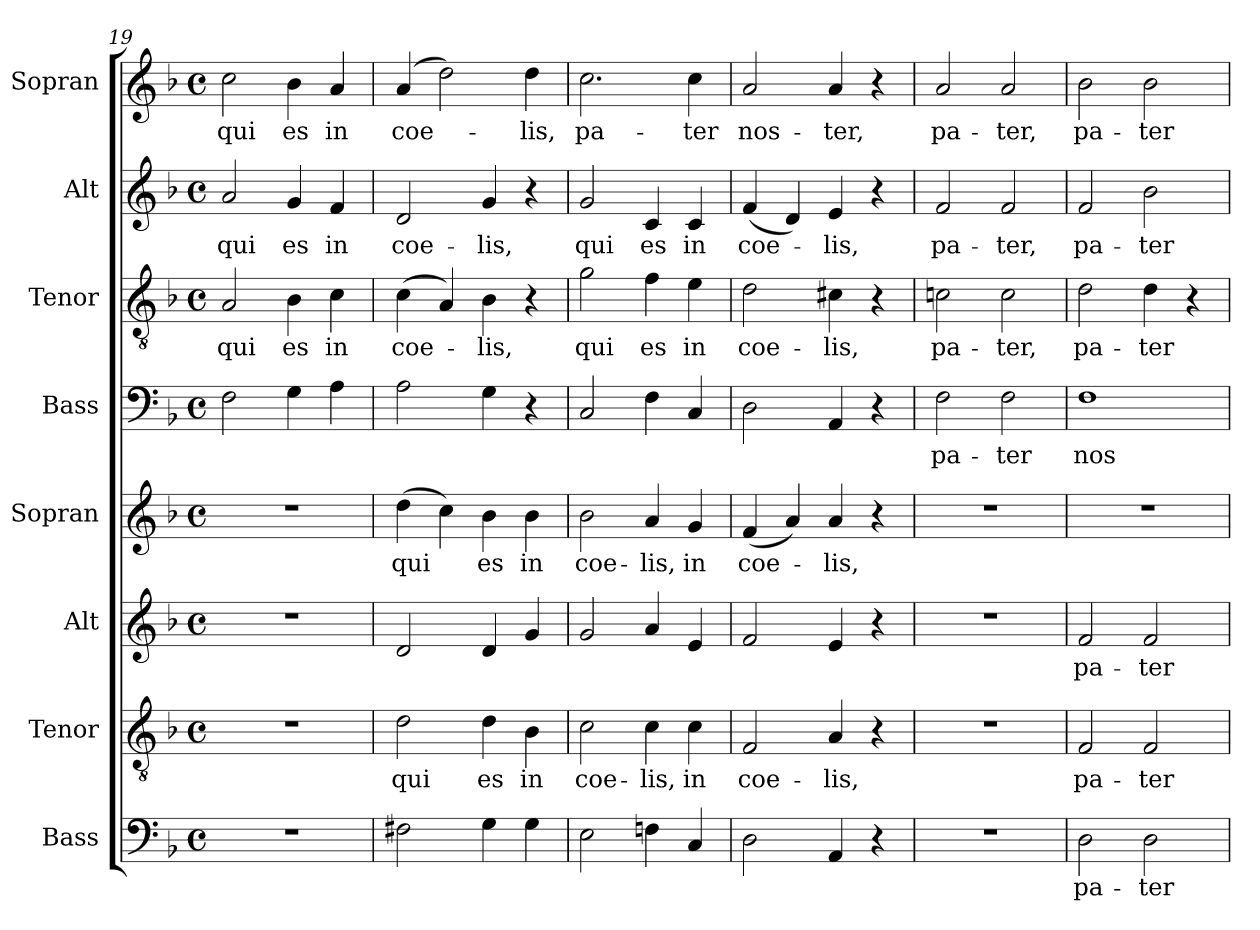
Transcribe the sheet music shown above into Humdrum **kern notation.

**kern	**text	**kern	**text	**kern	**text	**kern	**text	**kern	**text	**dynam	**kern	**text	**dynam	**kern	**text	**dynam	**kern	**text	**dynam
*part8	*part8	*part7	*part7	*part6	*part6	*part5	*part5	*part4	*part4	*part4	*part3	*part3	*part3	*part2	*part2	*part2	*part1	*part1	*part1
*staff8	*staff8	*staff7	*staff7	*staff6	*staff6	*staff5	*staff5	*staff4	*staff4	*staff4	*staff3	*staff3	*staff3	*staff2	*staff2	*staff2	*staff1	*staff1	*staff1
*I"Bass	*	*I"Tenor	*	*I"Alt	*	*I"Sopran	*	*I"Bass	*	*	*I"Tenor	*	*	*I"Alt	*	*	*I"Sopran	*	*
*clefF4	*	*clefGv2	*	*clefG2	*	*clefG2	*	*clefF4	*	*	*clefGv2	*	*	*clefG2	*	*	*clefG2	*	*
*k[b-]	*	*k[b-]	*	*k[b-]	*	*k[b-]	*	*k[b-]	*	*	*k[b-]	*	*	*k[b-]	*	*	*k[b-]	*	*
*M4/4	*	*M4/4	*	*M4/4	*	*M4/4	*	*M4/4	*	*	*M4/4	*	*	*M4/4	*	*	*M4/4	*	*
*met(c)	*	*met(c)	*	*met(c)	*	*met(c)	*	*met(c)	*	*	*met(c)	*	*	*met(c)	*	*	*met(c)	*	*
=19	=19	=19	=19	=19	=19	=19	=19	=19	=19	=19	=19	=19	=19	=19	=19	=19	=19	=19	=19
!	!	!	!	!	!	!	!	!	!	!	!	!LO:LY:b	!	!	!LO:LY:b	!	!	!LO:LY:b	!
1r	.	1r	.	1r	.	1r	.	2F\	.	.	2A/	qui	.	2a/	qui	.	2cc\	qui	.
!	!	!	!	!	!	!	!	!	!	!	!	!LO:LY:b	!	!	!LO:LY:b	!	!	!LO:LY:b	!
.	.	.	.	.	.	.	.	4G\	.	.	4B-\	es	.	4g/	es	.	4b-\	es	.
!	!	!	!	!	!	!	!	!	!	!	!	!LO:LY:b	!	!	!LO:LY:b	!	!	!LO:LY:b	!
.	.	.	.	.	.	.	.	4A\	.	.	4c\	in	.	4f/	in	.	4a/	in	.
=20	=20	=20	=20	=20	=20	=20	=20	=20	=20	=20	=20	=20	=20	=20	=20	=20	=20	=20	=20
!	!	!	!LO:LY:b	!	!	!	!LO:LY:b	!	!	!	!	!LO:LY:b	!	!	!LO:LY:b	!	!	!LO:LY:b	!
2F#X\	.	2d\	qui	2d/	.	(4dd\	qui	2A\	.	.	(4c\	coe-	.	2d/	coe-	.	(4a/	coe-	.
.	.	.	.	.	.	4cc\)	.	.	.	.	4A/)	.	.	.	.	.	2dd\)	.	.
!	!	!	!LO:LY:b	!	!	!	!LO:LY:b	!	!	!	!	!LO:LY:b	!	!	!LO:LY:b	!	!	!	!
4G\	.	4d\	es	4d/	.	4b-\	es	4G\	.	.	4B-\	-lis,	.	4g/	-lis,	.	.	.	.
!	!	!	!LO:LY:b	!	!	!	!LO:LY:b	!	!	!	!	!	!	!	!	!	!	!LO:LY:b	!
4G\	.	4B-\	in	4g/	.	4b-\	in	4r	.	.	4r	.	.	4r	.	.	4dd\	-lis,	.
=21	=21	=21	=21	=21	=21	=21	=21	=21	=21	=21	=21	=21	=21	=21	=21	=21	=21	=21	=21
!	!	!	!LO:LY:b	!	!	!	!LO:LY:b	!	!	!	!	!LO:LY:b	!	!	!LO:LY:b	!	!	!LO:LY:b	!
2E\	.	2c\	coe-	2g/	.	2b-\	coe-	2C/	.	.	2g\	qui	.	2g/	qui	.	2.cc\	pa-	.
!	!	!	!LO:LY:b	!	!	!	!LO:LY:b	!	!	!	!	!LO:LY:b	!	!	!LO:LY:b	!	!	!	!
4Fn\	.	4c\	-lis,	4a/	.	4a/	-lis,	4F\	.	.	4f\	es	.	4c/	es	.	.	.	.
!	!	!	!LO:LY:b	!	!	!	!LO:LY:b	!	!	!	!	!LO:LY:b	!	!	!LO:LY:b	!	!	!LO:LY:b	!
4C/	.	4c\	in	4e/	.	4g/	in	4C/	.	.	4e\	in	.	4c/	in	.	4cc\	-ter	.
=22	=22	=22	=22	=22	=22	=22	=22	=22	=22	=22	=22	=22	=22	=22	=22	=22	=22	=22	=22
!	!	!	!LO:LY:b	!	!	!	!LO:LY:b	!	!	!	!	!LO:LY:b	!	!	!LO:LY:b	!	!	!LO:LY:b	!
2D\	.	2F/	coe-	2f/	.	(4f/	coe-	2D\	.	.	2d\	coe-	.	(4f/	coe-	.	2a/	nos-	.
.	.	.	.	.	.	4a/)	.	.	.	.	.	.	.	4d/)	.	.	.	.	.
!	!	!	!LO:LY:b	!	!	!	!LO:LY:b	!	!	!	!	!LO:LY:b	!	!	!LO:LY:b	!	!	!LO:LY:b	!
4AA/	.	4A/	-lis,	4e/	.	4a/	-lis,	4AA/	.	.	4c#X\	-lis,	.	4e/	-lis,	.	4a/	-ter,	.
4r	.	4r	.	4r	.	4r	.	4r	.	.	4r	.	.	4r	.	.	4r	.	.
!!LO:LB:g=z
=23	=23	=23	=23	=23	=23	=23	=23	=23	=23	=23	=23	=23	=23	=23	=23	=23	=23	=23	=23
!	!	!	!	!	!	!	!	!	!LO:LY:b	!LO:DY:a	!	!LO:LY:b	!LO:DY:a	!	!LO:LY:b	!LO:DY:a	!	!LO:LY:b	!LO:DY:a
1r	.	1r	.	1r	.	1r	.	2F\	pa-	other-dynamics	2cn\	pa-	other-dynamics	2f/	pa-	other-dynamics	2a/	pa-	other-dynamics
!	!	!	!	!	!	!	!	!	!LO:LY:b	!	!	!LO:LY:b	!	!	!LO:LY:b	!	!	!LO:LY:b	!
.	.	.	.	.	.	.	.	2F\	-ter	.	2c\	-ter,	.	2f/	-ter,	.	2a/	-ter,	.
=24	=24	=24	=24	=24	=24	=24	=24	=24	=24	=24	=24	=24	=24	=24	=24	=24	=24	=24	=24
!	!LO:LY:b	!	!LO:LY:b	!	!LO:LY:b	!	!	!	!LO:LY:b	!	!	!LO:LY:b	!	!	!LO:LY:b	!	!	!LO:LY:b	!
2D\	pa-	2F/	pa-	2f/	pa-	1r	.	1F	nos-	.	2d\	pa-	.	2f/	pa-	.	2b-\	pa-	.
!	!LO:LY:b	!	!LO:LY:b	!	!LO:LY:b	!	!	!	!	!	!	!LO:LY:b	!	!	!LO:LY:b	!	!	!LO:LY:b	!
2D\	-ter	2F/	-ter	2f/	-ter	.	.	.	.	.	4d\	-ter	.	2b-\	-ter	.	2b-\	-ter	.
.	.	.	.	.	.	.	.	.	.	.	4r	.	.	.	.	.	.	.	.
=	=	=	=	=	=	=	=	=	=	=	=	=	=	=	=	=	=	=	=
*-	*-	*-	*-	*-	*-	*-	*-	*-	*-	*-	*-	*-	*-	*-	*-	*-	*-	*-	*-
